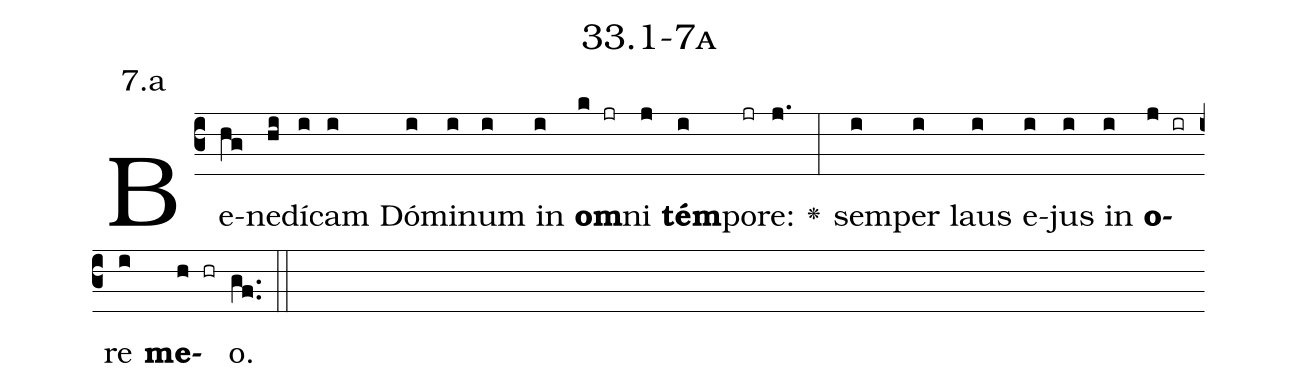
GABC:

name: 33.1-7a;
annotation: 7.a;
%%
(c3)Be(hg)ne(hi)dí(i)cam(i) Dó(i)mi(i)num(i) in(i) <b>om</b>(k jr)ni(j) <b>tém</b>(i)po(jr)re:(j.) <v>\greheightstar</v>(:) sem(i)per(i) laus(i) e(i)jus(i) in(i) <b>o</b>(j ir)re(i) <b>me</b>(h hr)o.(gf..) (::)


%E(i) u(i) o(j) u(i) a(h) e.(gf..) (::)
